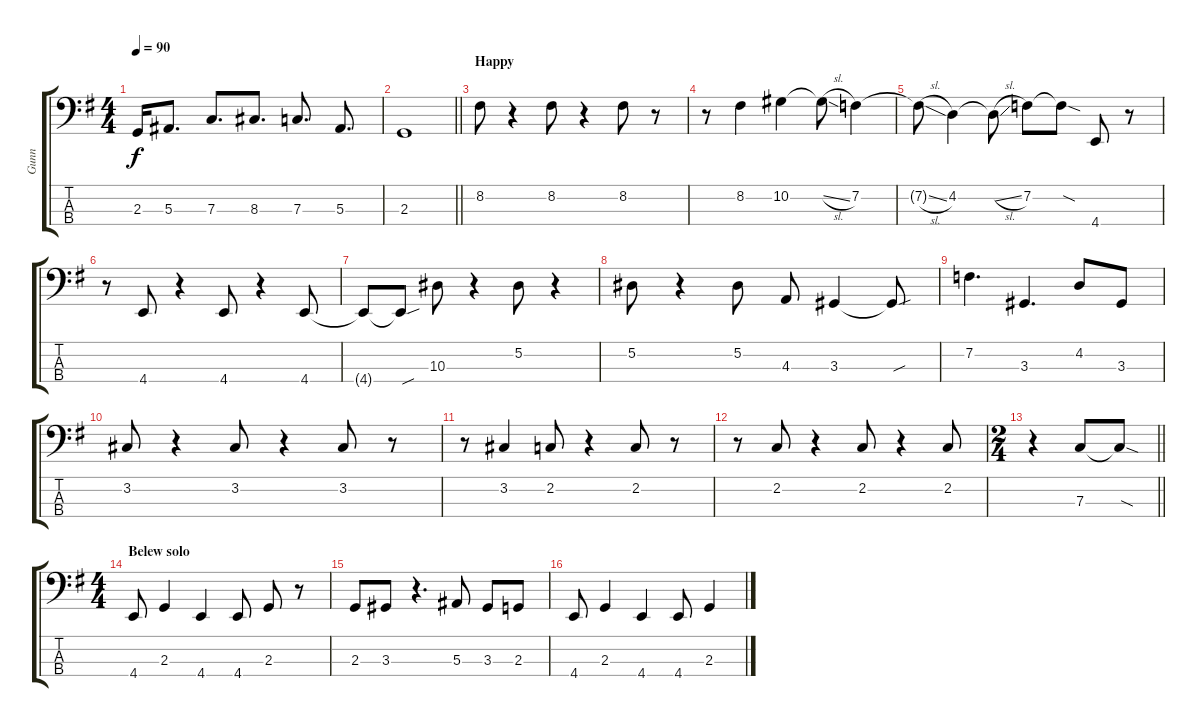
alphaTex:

\track ("Gunn" "Gunn") {instrument electricbassfinger}
\staff {score tabs}
\tuning (Eb2 Bb1 F1 C1) {hide}
\ts (4 4)
\tempo 90
\clef f4
\ks eminor
2.3.16{dy f} 5.3.8{d} 7.3.8{d} 8.3.8{d} 7.3.8{d} 5.3.8{d} |
\barLineRight lightlight
2.3.1 |
\section ("" "Happy")
8.2.8 r.4 8.2.8 r.4 8.2.8 r.8 |
r.8 8.2.4 10.2.4 10.2{sl t}.8 7.2.4 |
7.2{sl t}.8 4.2.4 4.2{sl t}.8 7.2.8 7.2{sod t}.8 4.4.8 r.8 |
r.8 4.4.8 r.4 4.4.8 r.4 4.4.8 |
4.4{t}.8 4.4{sou t}.8 10.3.8 r.4 5.2.8 r.4 |
5.2.8 r.4 5.2.8 4.3.8 3.3.4 3.3{sou t}.8 |
7.2.4{d} 3.3.4{d} 4.2.8 3.3.8 |
3.2.8 r.4 3.2.8 r.4 3.2.8 r.8 |
r.8 3.2.4 2.2.8 r.4 2.2.8 r.8 |
r.8 2.2.8 r.4 2.2.8 r.4 2.2.8 |
\ts (2 4)
\barLineRight lightlight
r.4 7.3.8 7.3{sod t}.8 |
\ts (4 4)
\section ("" "Belew solo")
4.4.8 2.3.4 4.4.4 4.4.8 2.3.8 r.8 |
2.3.8 3.3.8 r.4{d} 5.3.8 3.3.8 2.3.8 |
4.4.8 2.3.4 4.4.4 4.4.8 2.3.4
